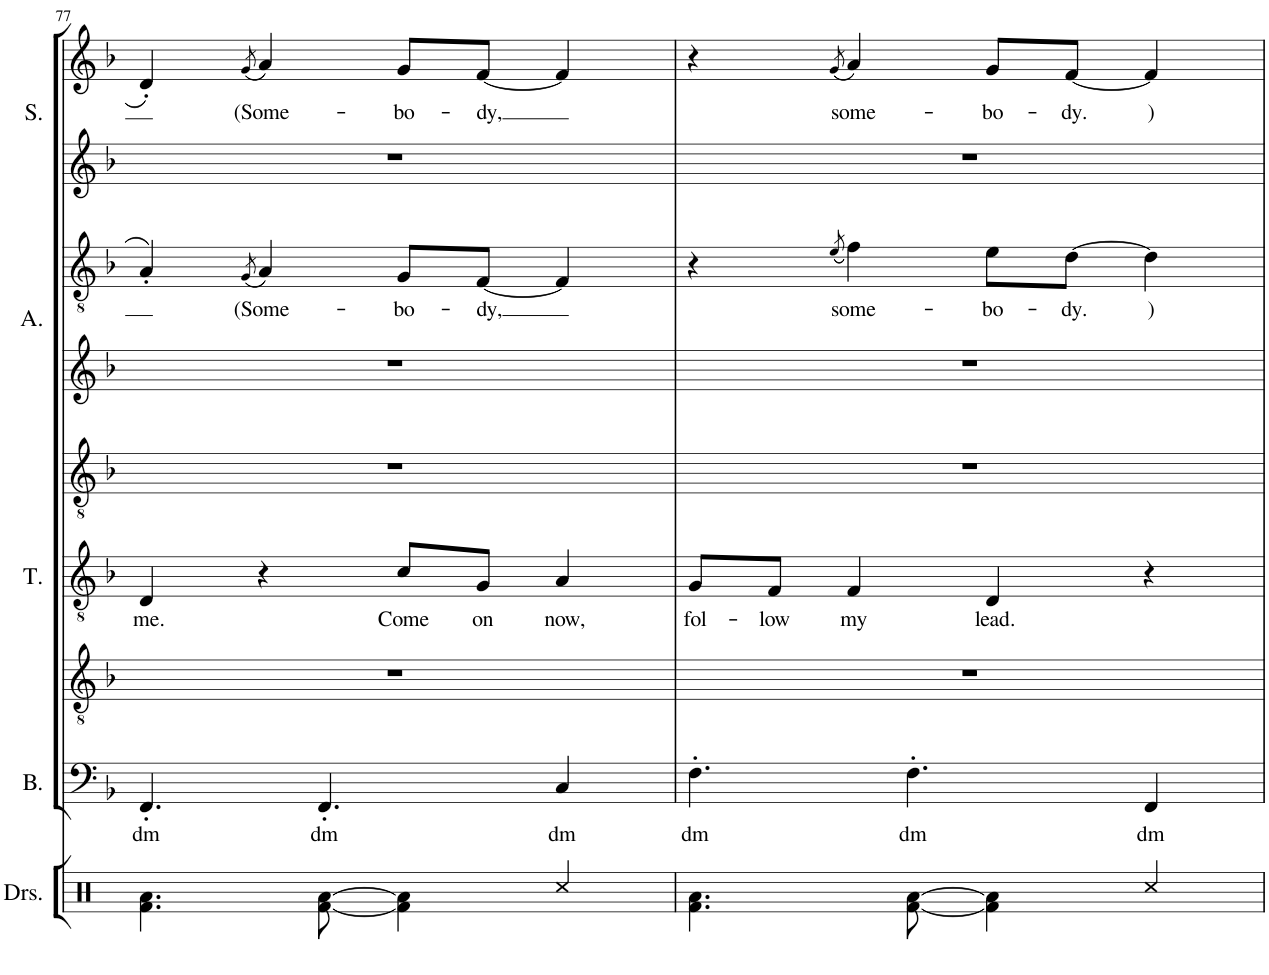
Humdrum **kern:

**kern	**text	**kern	**text	**kern	**text	**kern	**text
*part4	*part4	*part3	*part3	*part2	*part2	*part1	*part1
*staff4	*staff4	*staff3	*staff3	*staff2	*staff2	*staff1	*staff1
*I"Bass (Matt Sallee)	*	*I"Tenor (Scott Hoying)	*	*I"Alto (Mitch Grassi)	*	*I"Soprano (Kirstin Maldonado)	*
*I'B.	*	*I'T.	*	*I'A.	*	*I'S.	*
!!LO:PB:g=z
*clefF4	*	*clefGv2	*	*clefGv2	*	*clefG2	*
*k[b-]	*	*k[b-]	*	*k[b-]	*	*k[b-]	*
*M4/4	*	*M4/4	*	*M4/4	*	*M4/4	*
=77	=77	=77	=77	=77	=77	=77	=77
!	!LO:LY:b	!	!LO:LY:b	!	!	!	!
4.FF'/	dm	4D/	me.	4A'/	.	4d'/	.
.	.	.	.	(8qG/	.	(8qg/	.
!	!	!	!	!	!LO:LY:b	!	!LO:LY:b
.	.	4r	.	4A/)	(Some-	4a/)	(Some-
!	!LO:LY:b	!	!	!	!	!	!
4.FF'/	dm	.	.	.	.	.	.
!	!	!	!LO:LY:b	!	!LO:LY:b	!	!LO:LY:b
.	.	8c/L	Come	8G/L	-bo-	8g/L	-bo-
!	!	!	!LO:LY:b	!	!LO:LY:b	!	!LO:LY:b
.	.	8G/J	on	[8F/J	-dy,	[8f/J	-dy,
!	!LO:LY:b	!	!LO:LY:b	!	!	!	!
4C/	dm	4A/	now,	4F/]	.	4f/]	.
=78	=78	=78	=78	=78	=78	=78	=78
!	!LO:LY:b	!	!LO:LY:b	!	!	!	!
4.F'\	dm	8G/L	fol-	4r	.	4r	.
!	!	!	!LO:LY:b	!	!	!	!
.	.	8F/J	-low	.	.	.	.
.	.	.	.	(8qe/	.	(8qg/	.
!	!	!	!LO:LY:b	!	!LO:LY:b	!	!LO:LY:b
.	.	4F/	my	4f\)	some-	4a/)	some-
!	!LO:LY:b	!	!	!	!	!	!
4.F'\	dm	.	.	.	.	.	.
!	!	!	!LO:LY:b	!	!LO:LY:b	!	!LO:LY:b
.	.	4D/	lead.	8e\L	-bo-	8g/L	-bo-
!	!	!	!	!	!LO:LY:b	!	!LO:LY:b
.	.	.	.	[8d\J	-dy.	[8f/J	-dy.
!	!LO:LY:b	!	!	!	!LO:LY:b	!	!LO:LY:b
4FF/	dm	4r	.	4d\]	)	4f/]	)
=	=	=	=	=	=	=	=
*-	*-	*-	*-	*-	*-	*-	*-
